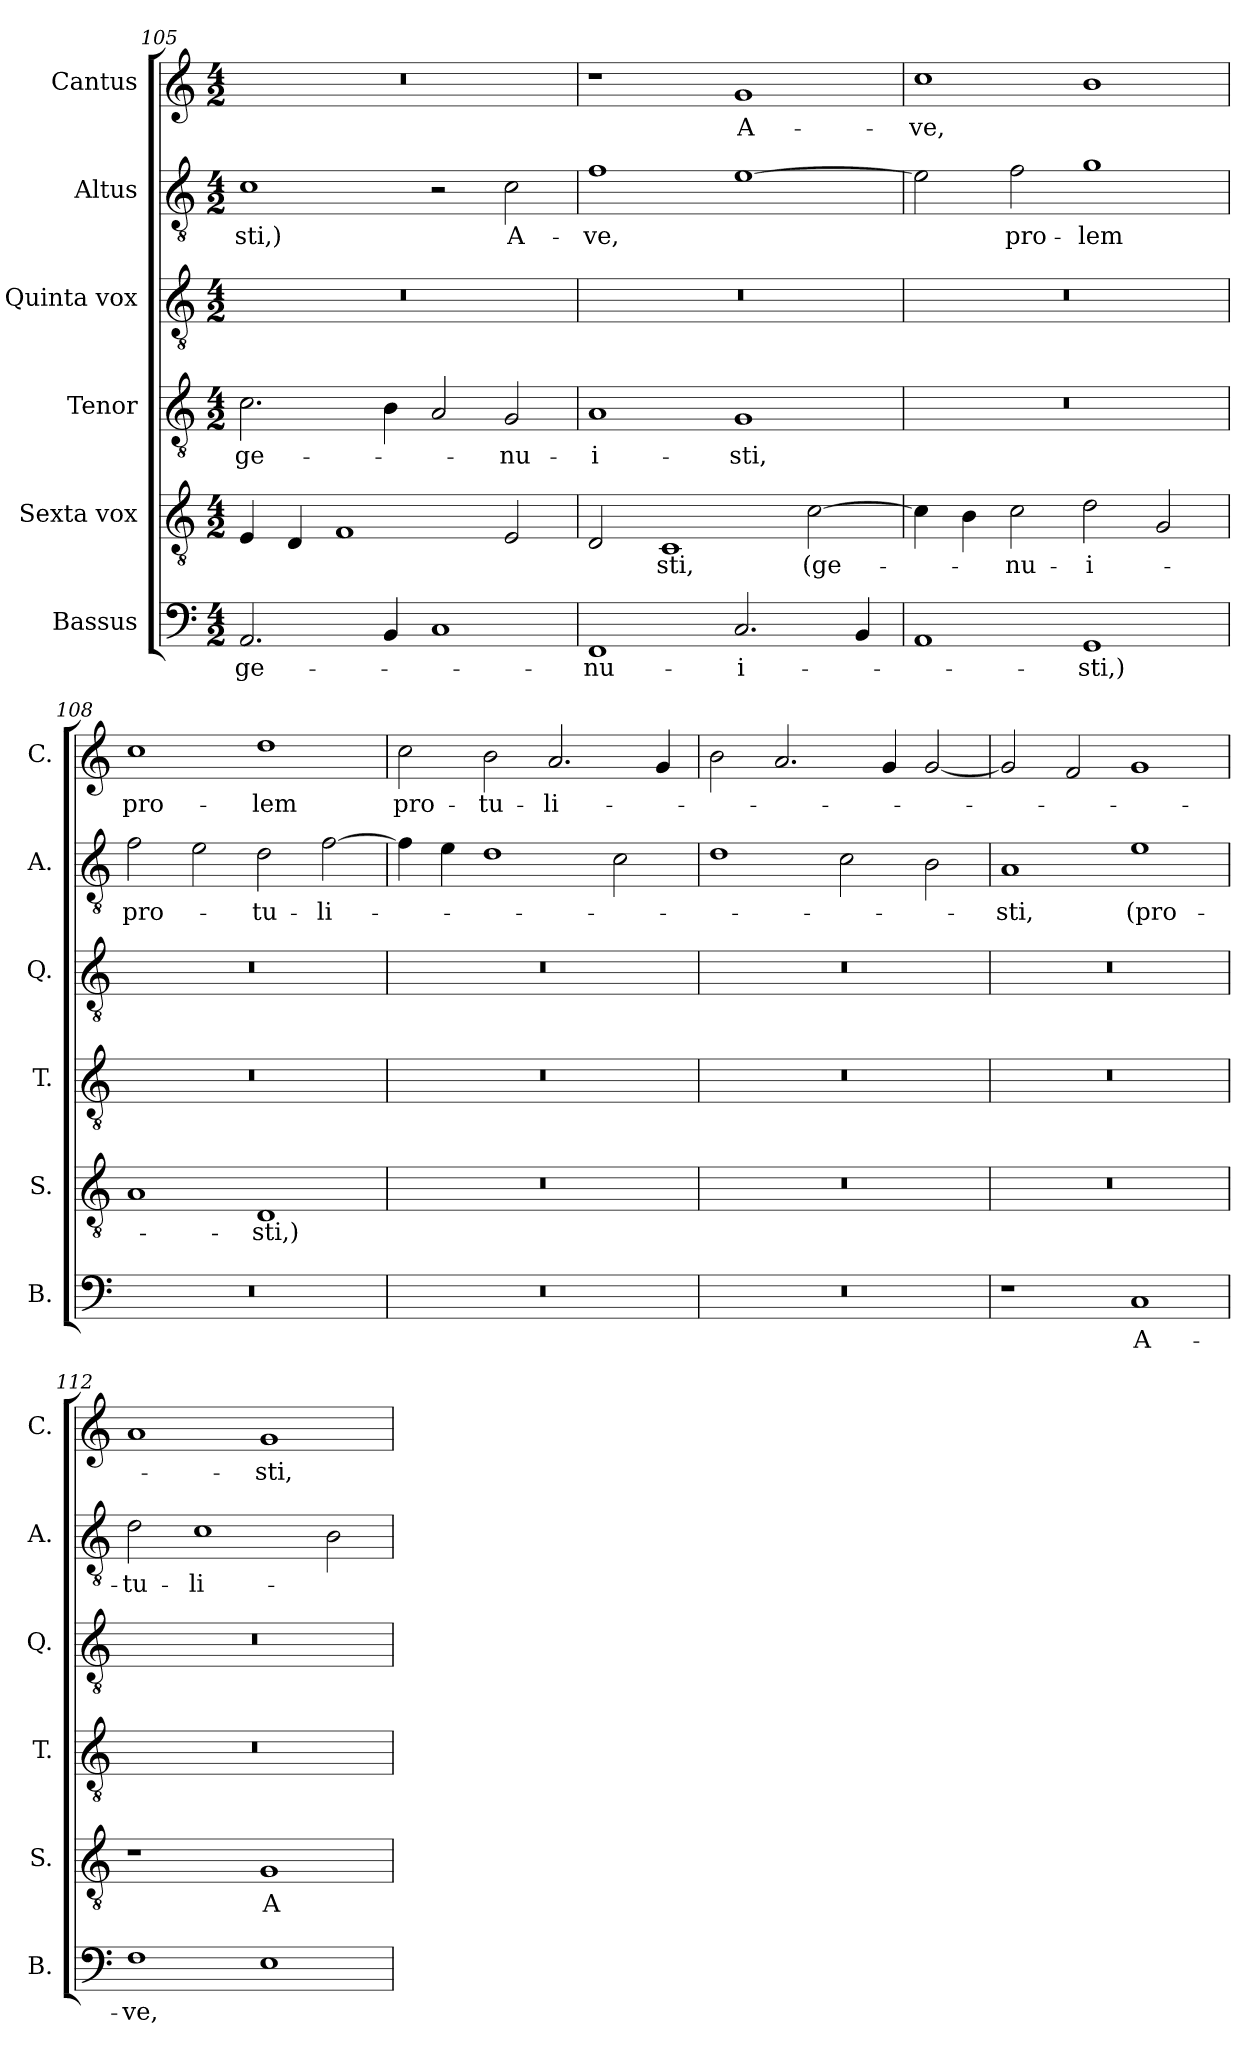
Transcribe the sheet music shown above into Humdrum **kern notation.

**kern	**text	**kern	**text	**kern	**text	**kern	**kern	**text	**kern	**text
*part6	*part6	*part5	*part5	*part4	*part4	*part3	*part2	*part2	*part1	*part1
*staff6	*staff6	*staff5	*staff5	*staff4	*staff4	*staff3	*staff2	*staff2	*staff1	*staff1
*I"Bassus	*	*I"Sexta vox	*	*I"Tenor	*	*I"Quinta vox	*I"Altus	*	*I"Cantus	*
*I'B.	*	*I'S.	*	*I'T.	*	*I'Q.	*I'A.	*	*I'C.	*
*clefF4	*	*clefGv2	*	*clefGv2	*	*clefGv2	*clefGv2	*	*clefG2	*
*k[]	*	*k[]	*	*k[]	*	*k[]	*k[]	*	*k[]	*
*M4/2	*	*M4/2	*	*M4/2	*	*M4/2	*M4/2	*	*M4/2	*
=105	=105	=105	=105	=105	=105	=105	=105	=105	=105	=105
!	!LO:LY:b	!	!	!	!LO:LY:b	!	!	!LO:LY:b	!	!
2.AA/	ge-	4E/	.	2.c\	ge-	0r	1c	-sti,)	0r	.
.	.	4D/	.	.	.	.	.	.	.	.
.	.	1F	.	.	.	.	.	.	.	.
4BB/	.	.	.	4B\	.	.	.	.	.	.
1C	.	.	.	2A/	.	.	2r	.	.	.
!	!	!	!	!	!LO:LY:b	!	!	!LO:LY:b	!	!
.	.	2E/	.	2G/	nu-	.	2c\	A-	.	.
!!LO:LB:g=z
=106	=106	=106	=106	=106	=106	=106	=106	=106	=106	=106
!	!LO:LY:b	!	!	!	!LO:LY:b	!	!	!LO:LY:b	!	!
1FF	-nu-	2D/	.	1A	-i-	0r	1f	-ve,	1r	.
!	!	!	!LO:LY:b	!	!	!	!	!	!	!
.	.	1C	-sti,	.	.	.	.	.	.	.
!	!LO:LY:b	!	!	!	!LO:LY:b	!	!	!	!	!LO:LY:b
2.C/	-i-	.	.	1G	-sti,	.	[1e	.	1g	A-
!	!	!	!LO:LY:b	!	!	!	!	!	!	!
.	.	[2c\	(ge-	.	.	.	.	.	.	.
4BB/	.	.	.	.	.	.	.	.	.	.
=107	=107	=107	=107	=107	=107	=107	=107	=107	=107	=107
!	!	!	!	!	!	!	!	!	!	!LO:LY:b
1AA	.	4c\]	.	0r	.	0r	2e\]	.	1cc	-ve,
.	.	4B\	.	.	.	.	.	.	.	.
!	!	!	!LO:LY:b	!	!	!	!	!LO:LY:b	!	!
.	.	2c\	-nu-	.	.	.	2f\	pro-	.	.
!	!LO:LY:b	!	!LO:LY:b	!	!	!	!	!LO:LY:b	!	!
1GG	-sti,)	2d\	-i-	.	.	.	1g	-lem	1b	.
.	.	2G/	.	.	.	.	.	.	.	.
=108	=108	=108	=108	=108	=108	=108	=108	=108	=108	=108
!	!	!	!	!	!	!	!	!LO:LY:b	!	!LO:LY:b
0r	.	1A	.	0r	.	0r	2f\	pro-	1cc	pro-
.	.	.	.	.	.	.	2e\	.	.	.
!	!	!	!LO:LY:b	!	!	!	!	!LO:LY:b	!	!LO:LY:b
.	.	1D	-sti,)	.	.	.	2d\	-tu-	1dd	-lem
!	!	!	!	!	!	!	!	!LO:LY:b	!	!
.	.	.	.	.	.	.	[2f\	-li-	.	.
=109	=109	=109	=109	=109	=109	=109	=109	=109	=109	=109
!	!	!	!	!	!	!	!	!	!	!LO:LY:b
0r	.	0r	.	0r	.	0r	4f\]	.	2cc\	pro-
.	.	.	.	.	.	.	4e\	.	.	.
!	!	!	!	!	!	!	!	!	!	!LO:LY:b
.	.	.	.	.	.	.	1d	.	2b\	-tu-
!	!	!	!	!	!	!	!	!	!	!LO:LY:b
.	.	.	.	.	.	.	.	.	2.a/	-li-
.	.	.	.	.	.	.	2c\	.	.	.
.	.	.	.	.	.	.	.	.	4g/	.
=110	=110	=110	=110	=110	=110	=110	=110	=110	=110	=110
0r	.	0r	.	0r	.	0r	1d	.	2b\	.
.	.	.	.	.	.	.	.	.	2.a/	.
.	.	.	.	.	.	.	2c\	.	.	.
.	.	.	.	.	.	.	.	.	4g/	.
.	.	.	.	.	.	.	2B\	.	[2g/	.
=111	=111	=111	=111	=111	=111	=111	=111	=111	=111	=111
!	!	!	!	!	!	!	!	!LO:LY:b	!	!
1r	.	0r	.	0r	.	0r	1A	-sti,	2g/]	.
.	.	.	.	.	.	.	.	.	2f/	.
!	!LO:LY:b	!	!	!	!	!	!	!LO:LY:b	!	!
1C	A-	.	.	.	.	.	1e	(pro-	1g	.
=112	=112	=112	=112	=112	=112	=112	=112	=112	=112	=112
!	!LO:LY:b	!	!	!	!	!	!	!LO:LY:b	!	!
1F	-ve,	1r	.	0r	.	0r	2d\	-tu-	1a	.
!	!	!	!	!	!	!	!	!LO:LY:b	!	!
.	.	.	.	.	.	.	1c	-li-	.	.
!	!	!	!LO:LY:b	!	!	!	!	!	!	!LO:LY:b
1E	.	1G	A-	.	.	.	.	.	1g	-sti,
.	.	.	.	.	.	.	2B\	.	.	.
=	=	=	=	=	=	=	=	=	=	=
*-	*-	*-	*-	*-	*-	*-	*-	*-	*-	*-
